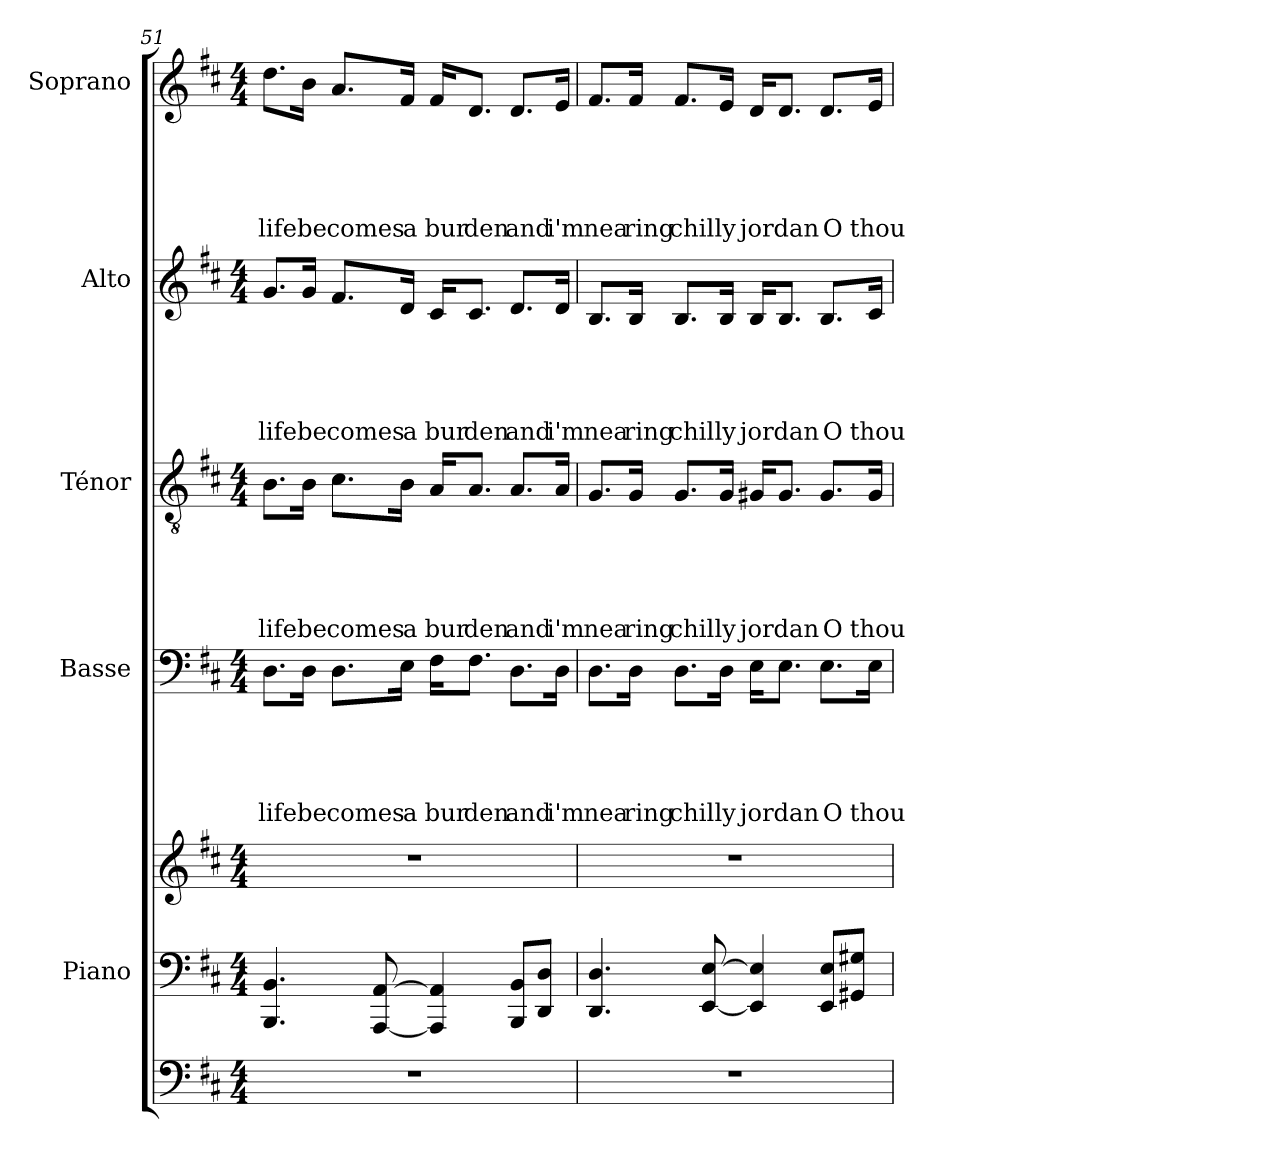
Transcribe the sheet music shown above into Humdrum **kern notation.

**kern	**kern	**kern	**kern	**text	**text	**text	**text	**text	**kern	**text	**text	**text	**text	**text	**kern	**text	**text	**text	**text	**text	**kern	**text	**text	**text	**text	**text
*part6	*part5	*part5	*part4	*part4	*part4	*part4	*part4	*part4	*part3	*part3	*part3	*part3	*part3	*part3	*part2	*part2	*part2	*part2	*part2	*part2	*part1	*part1	*part1	*part1	*part1	*part1
*staff7	*staff6	*staff5	*staff4	*staff4	*staff4	*staff4	*staff4	*staff4	*staff3	*staff3	*staff3	*staff3	*staff3	*staff3	*staff2	*staff2	*staff2	*staff2	*staff2	*staff2	*staff1	*staff1	*staff1	*staff1	*staff1	*staff1
*	*I"Piano	*	*I"Basse	*	*	*	*	*	*I"Ténor	*	*	*	*	*	*I"Alto	*	*	*	*	*	*I"Soprano	*	*	*	*	*
*	*I'Pno	*	*I'Ba.	*	*	*	*	*	*I'T	*	*	*	*	*	*I'A	*	*	*	*	*	*I'S	*	*	*	*	*
*clefF4	*clefF4	*clefG2	*clefF4	*	*	*	*	*	*clefGv2	*	*	*	*	*	*clefG2	*	*	*	*	*	*clefG2	*	*	*	*	*
*k[f#c#]	*k[f#c#]	*k[f#c#]	*k[f#c#]	*	*	*	*	*	*k[f#c#]	*	*	*	*	*	*k[f#c#]	*	*	*	*	*	*k[f#c#]	*	*	*	*	*
*D:	*D:	*D:	*D:	*	*	*	*	*	*D:	*	*	*	*	*	*D:	*	*	*	*	*	*D:	*	*	*	*	*
*M4/4	*M4/4	*M4/4	*M4/4	*	*	*	*	*	*M4/4	*	*	*	*	*	*M4/4	*	*	*	*	*	*M4/4	*	*	*	*	*
=51	=51	=51	=51	=51	=51	=51	=51	=51	=51	=51	=51	=51	=51	=51	=51	=51	=51	=51	=51	=51	=51	=51	=51	=51	=51	=51
!	!	!	!	!	!	!	!	!LO:LY:b	!	!	!	!	!	!	!	!	!	!	!	!	!	!	!	!	!	!
!	!	!	!	!	!	!	!	!	!	!	!	!	!	!LO:LY:b	!	!	!	!	!	!	!	!	!	!	!	!
!	!	!	!	!	!	!	!	!	!	!	!	!	!	!	!	!	!	!	!	!LO:LY:b	!	!	!	!	!	!
!	!	!	!	!	!	!	!	!	!	!	!	!	!	!	!	!	!	!	!	!	!	!	!	!	!	!LO:LY:b
1r	4.BBB/ 4.BB/	1r	8.D\L	.	.	.	.	life	8.B\L	.	.	.	.	life	8.g/L	.	.	.	.	life	8.dd\L	.	.	.	.	life
!	!	!	!	!	!	!	!	!LO:LY:b	!	!	!	!	!	!	!	!	!	!	!	!	!	!	!	!	!	!
!	!	!	!	!	!	!	!	!	!	!	!	!	!	!LO:LY:b	!	!	!	!	!	!	!	!	!	!	!	!
!	!	!	!	!	!	!	!	!	!	!	!	!	!	!	!	!	!	!	!	!LO:LY:b	!	!	!	!	!	!
!	!	!	!	!	!	!	!	!	!	!	!	!	!	!	!	!	!	!	!	!	!	!	!	!	!	!LO:LY:b
.	.	.	16D\Jk	.	.	.	.	be	16B\Jk	.	.	.	.	be	16g/Jk	.	.	.	.	be	16b\Jk	.	.	.	.	be
!	!	!	!	!	!	!	!	!LO:LY:b	!	!	!	!	!	!	!	!	!	!	!	!	!	!	!	!	!	!
!	!	!	!	!	!	!	!	!	!	!	!	!	!	!LO:LY:b	!	!	!	!	!	!	!	!	!	!	!	!
!	!	!	!	!	!	!	!	!	!	!	!	!	!	!	!	!	!	!	!	!LO:LY:b	!	!	!	!	!	!
!	!	!	!	!	!	!	!	!	!	!	!	!	!	!	!	!	!	!	!	!	!	!	!	!	!	!LO:LY:b
.	.	.	8.D\L	.	.	.	.	comes	8.c#\L	.	.	.	.	comes	8.f#/L	.	.	.	.	comes	8.a/L	.	.	.	.	comes
.	[8AAA/ [8AA/	.	.	.	.	.	.	.	.	.	.	.	.	.	.	.	.	.	.	.	.	.	.	.	.	.
!	!	!	!	!	!	!	!	!LO:LY:b	!	!	!	!	!	!	!	!	!	!	!	!	!	!	!	!	!	!
!	!	!	!	!	!	!	!	!	!	!	!	!	!	!LO:LY:b	!	!	!	!	!	!	!	!	!	!	!	!
!	!	!	!	!	!	!	!	!	!	!	!	!	!	!	!	!	!	!	!	!LO:LY:b	!	!	!	!	!	!
!	!	!	!	!	!	!	!	!	!	!	!	!	!	!	!	!	!	!	!	!	!	!	!	!	!	!LO:LY:b
.	.	.	16E\Jk	.	.	.	.	a	16B\Jk	.	.	.	.	a	16d/Jk	.	.	.	.	a	16f#/Jk	.	.	.	.	a
!	!	!	!	!	!	!	!	!LO:LY:b	!	!	!	!	!	!	!	!	!	!	!	!	!	!	!	!	!	!
!	!	!	!	!	!	!	!	!	!	!	!	!	!	!LO:LY:b	!	!	!	!	!	!	!	!	!	!	!	!
!	!	!	!	!	!	!	!	!	!	!	!	!	!	!	!	!	!	!	!	!LO:LY:b	!	!	!	!	!	!
!	!	!	!	!	!	!	!	!	!	!	!	!	!	!	!	!	!	!	!	!	!	!	!	!	!	!LO:LY:b
.	4AAA/] 4AA/]	.	16F#\KL	.	.	.	.	bur	16A/KL	.	.	.	.	bur	16c#/KL	.	.	.	.	bur	16f#/KL	.	.	.	.	bur
!	!	!	!	!	!	!	!	!LO:LY:b	!	!	!	!	!	!	!	!	!	!	!	!	!	!	!	!	!	!
!	!	!	!	!	!	!	!	!	!	!	!	!	!	!LO:LY:b	!	!	!	!	!	!	!	!	!	!	!	!
!	!	!	!	!	!	!	!	!	!	!	!	!	!	!	!	!	!	!	!	!LO:LY:b	!	!	!	!	!	!
!	!	!	!	!	!	!	!	!	!	!	!	!	!	!	!	!	!	!	!	!	!	!	!	!	!	!LO:LY:b
.	.	.	8.F#\J	.	.	.	.	den	8.A/J	.	.	.	.	den	8.c#/J	.	.	.	.	den	8.d/J	.	.	.	.	den
!	!	!	!	!	!	!	!	!LO:LY:b	!	!	!	!	!	!	!	!	!	!	!	!	!	!	!	!	!	!
!	!	!	!	!	!	!	!	!	!	!	!	!	!	!LO:LY:b	!	!	!	!	!	!	!	!	!	!	!	!
!	!	!	!	!	!	!	!	!	!	!	!	!	!	!	!	!	!	!	!	!LO:LY:b	!	!	!	!	!	!
!	!	!	!	!	!	!	!	!	!	!	!	!	!	!	!	!	!	!	!	!	!	!	!	!	!	!LO:LY:b
.	8BBB/ 8BB/L	.	8.D\L	.	.	.	.	and	8.A/L	.	.	.	.	and	8.d/L	.	.	.	.	and	8.d/L	.	.	.	.	and
.	8DD/ 8D/J	.	.	.	.	.	.	.	.	.	.	.	.	.	.	.	.	.	.	.	.	.	.	.	.	.
!	!	!	!	!	!	!	!	!LO:LY:b	!	!	!	!	!	!	!	!	!	!	!	!	!	!	!	!	!	!
!	!	!	!	!	!	!	!	!	!	!	!	!	!	!LO:LY:b	!	!	!	!	!	!	!	!	!	!	!	!
!	!	!	!	!	!	!	!	!	!	!	!	!	!	!	!	!	!	!	!	!LO:LY:b	!	!	!	!	!	!
!	!	!	!	!	!	!	!	!	!	!	!	!	!	!	!	!	!	!	!	!	!	!	!	!	!	!LO:LY:b
.	.	.	16D\Jk	.	.	.	.	i'm	16A/Jk	.	.	.	.	i'm	16d/Jk	.	.	.	.	i'm	16e/Jk	.	.	.	.	i'm
=52	=52	=52	=52	=52	=52	=52	=52	=52	=52	=52	=52	=52	=52	=52	=52	=52	=52	=52	=52	=52	=52	=52	=52	=52	=52	=52
!	!	!	!	!	!	!	!	!LO:LY:b	!	!	!	!	!	!	!	!	!	!	!	!	!	!	!	!	!	!
!	!	!	!	!	!	!	!	!	!	!	!	!	!	!LO:LY:b	!	!	!	!	!	!	!	!	!	!	!	!
!	!	!	!	!	!	!	!	!	!	!	!	!	!	!	!	!	!	!	!	!LO:LY:b	!	!	!	!	!	!
!	!	!	!	!	!	!	!	!	!	!	!	!	!	!	!	!	!	!	!	!	!	!	!	!	!	!LO:LY:b
1r	4.DD/ 4.D/	1r	8.D\L	.	.	.	.	nea	8.G/L	.	.	.	.	nea	8.B/L	.	.	.	.	nea	8.f#/L	.	.	.	.	nea
!	!	!	!	!	!	!	!	!LO:LY:b	!	!	!	!	!	!	!	!	!	!	!	!	!	!	!	!	!	!
!	!	!	!	!	!	!	!	!	!	!	!	!	!	!LO:LY:b	!	!	!	!	!	!	!	!	!	!	!	!
!	!	!	!	!	!	!	!	!	!	!	!	!	!	!	!	!	!	!	!	!LO:LY:b	!	!	!	!	!	!
!	!	!	!	!	!	!	!	!	!	!	!	!	!	!	!	!	!	!	!	!	!	!	!	!	!	!LO:LY:b
.	.	.	16D\Jk	.	.	.	.	ring	16G/Jk	.	.	.	.	ring	16B/Jk	.	.	.	.	ring	16f#/Jk	.	.	.	.	ring
!	!	!	!	!	!	!	!	!LO:LY:b	!	!	!	!	!	!	!	!	!	!	!	!	!	!	!	!	!	!
!	!	!	!	!	!	!	!	!	!	!	!	!	!	!LO:LY:b	!	!	!	!	!	!	!	!	!	!	!	!
!	!	!	!	!	!	!	!	!	!	!	!	!	!	!	!	!	!	!	!	!LO:LY:b	!	!	!	!	!	!
!	!	!	!	!	!	!	!	!	!	!	!	!	!	!	!	!	!	!	!	!	!	!	!	!	!	!LO:LY:b
.	.	.	8.D\L	.	.	.	.	chil	8.G/L	.	.	.	.	chil	8.B/L	.	.	.	.	chil	8.f#/L	.	.	.	.	chil
.	[8EE/ [8E/	.	.	.	.	.	.	.	.	.	.	.	.	.	.	.	.	.	.	.	.	.	.	.	.	.
!	!	!	!	!	!	!	!	!LO:LY:b	!	!	!	!	!	!	!	!	!	!	!	!	!	!	!	!	!	!
!	!	!	!	!	!	!	!	!	!	!	!	!	!	!LO:LY:b	!	!	!	!	!	!	!	!	!	!	!	!
!	!	!	!	!	!	!	!	!	!	!	!	!	!	!	!	!	!	!	!	!LO:LY:b	!	!	!	!	!	!
!	!	!	!	!	!	!	!	!	!	!	!	!	!	!	!	!	!	!	!	!	!	!	!	!	!	!LO:LY:b
.	.	.	16D\Jk	.	.	.	.	ly	16G/Jk	.	.	.	.	ly	16B/Jk	.	.	.	.	ly	16e/Jk	.	.	.	.	ly
!	!	!	!	!	!	!	!	!LO:LY:b	!	!	!	!	!	!	!	!	!	!	!	!	!	!	!	!	!	!
!	!	!	!	!	!	!	!	!	!	!	!	!	!	!LO:LY:b	!	!	!	!	!	!	!	!	!	!	!	!
!	!	!	!	!	!	!	!	!	!	!	!	!	!	!	!	!	!	!	!	!LO:LY:b	!	!	!	!	!	!
!	!	!	!	!	!	!	!	!	!	!	!	!	!	!	!	!	!	!	!	!	!	!	!	!	!	!LO:LY:b
.	4EE/] 4E/]	.	16E\KL	.	.	.	.	jor	16G#X/KL	.	.	.	.	jor	16B/KL	.	.	.	.	jor	16d/KL	.	.	.	.	jor
!	!	!	!	!	!	!	!	!LO:LY:b	!	!	!	!	!	!	!	!	!	!	!	!	!	!	!	!	!	!
!	!	!	!	!	!	!	!	!	!	!	!	!	!	!LO:LY:b	!	!	!	!	!	!	!	!	!	!	!	!
!	!	!	!	!	!	!	!	!	!	!	!	!	!	!	!	!	!	!	!	!LO:LY:b	!	!	!	!	!	!
!	!	!	!	!	!	!	!	!	!	!	!	!	!	!	!	!	!	!	!	!	!	!	!	!	!	!LO:LY:b
.	.	.	8.E\J	.	.	.	.	dan	8.G#/J	.	.	.	.	dan	8.B/J	.	.	.	.	dan	8.d/J	.	.	.	.	dan
!	!	!	!	!	!	!	!	!LO:LY:b	!	!	!	!	!	!	!	!	!	!	!	!	!	!	!	!	!	!
!	!	!	!	!	!	!	!	!	!	!	!	!	!	!LO:LY:b	!	!	!	!	!	!	!	!	!	!	!	!
!	!	!	!	!	!	!	!	!	!	!	!	!	!	!	!	!	!	!	!	!LO:LY:b	!	!	!	!	!	!
!	!	!	!	!	!	!	!	!	!	!	!	!	!	!	!	!	!	!	!	!	!	!	!	!	!	!LO:LY:b
.	8EE/ 8E/L	.	8.E\L	.	.	.	.	O	8.G#/L	.	.	.	.	O	8.B/L	.	.	.	.	O	8.d/L	.	.	.	.	O
.	8GG#X/ 8G#X/J	.	.	.	.	.	.	.	.	.	.	.	.	.	.	.	.	.	.	.	.	.	.	.	.	.
!	!	!	!	!	!	!	!	!LO:LY:b	!	!	!	!	!	!	!	!	!	!	!	!	!	!	!	!	!	!
!	!	!	!	!	!	!	!	!	!	!	!	!	!	!LO:LY:b	!	!	!	!	!	!	!	!	!	!	!	!
!	!	!	!	!	!	!	!	!	!	!	!	!	!	!	!	!	!	!	!	!LO:LY:b	!	!	!	!	!	!
!	!	!	!	!	!	!	!	!	!	!	!	!	!	!	!	!	!	!	!	!	!	!	!	!	!	!LO:LY:b
.	.	.	16E\Jk	.	.	.	.	thou	16G#/Jk	.	.	.	.	thou	16c#/Jk	.	.	.	.	thou	16e/Jk	.	.	.	.	thou
=	=	=	=	=	=	=	=	=	=	=	=	=	=	=	=	=	=	=	=	=	=	=	=	=	=	=
*-	*-	*-	*-	*-	*-	*-	*-	*-	*-	*-	*-	*-	*-	*-	*-	*-	*-	*-	*-	*-	*-	*-	*-	*-	*-	*-
